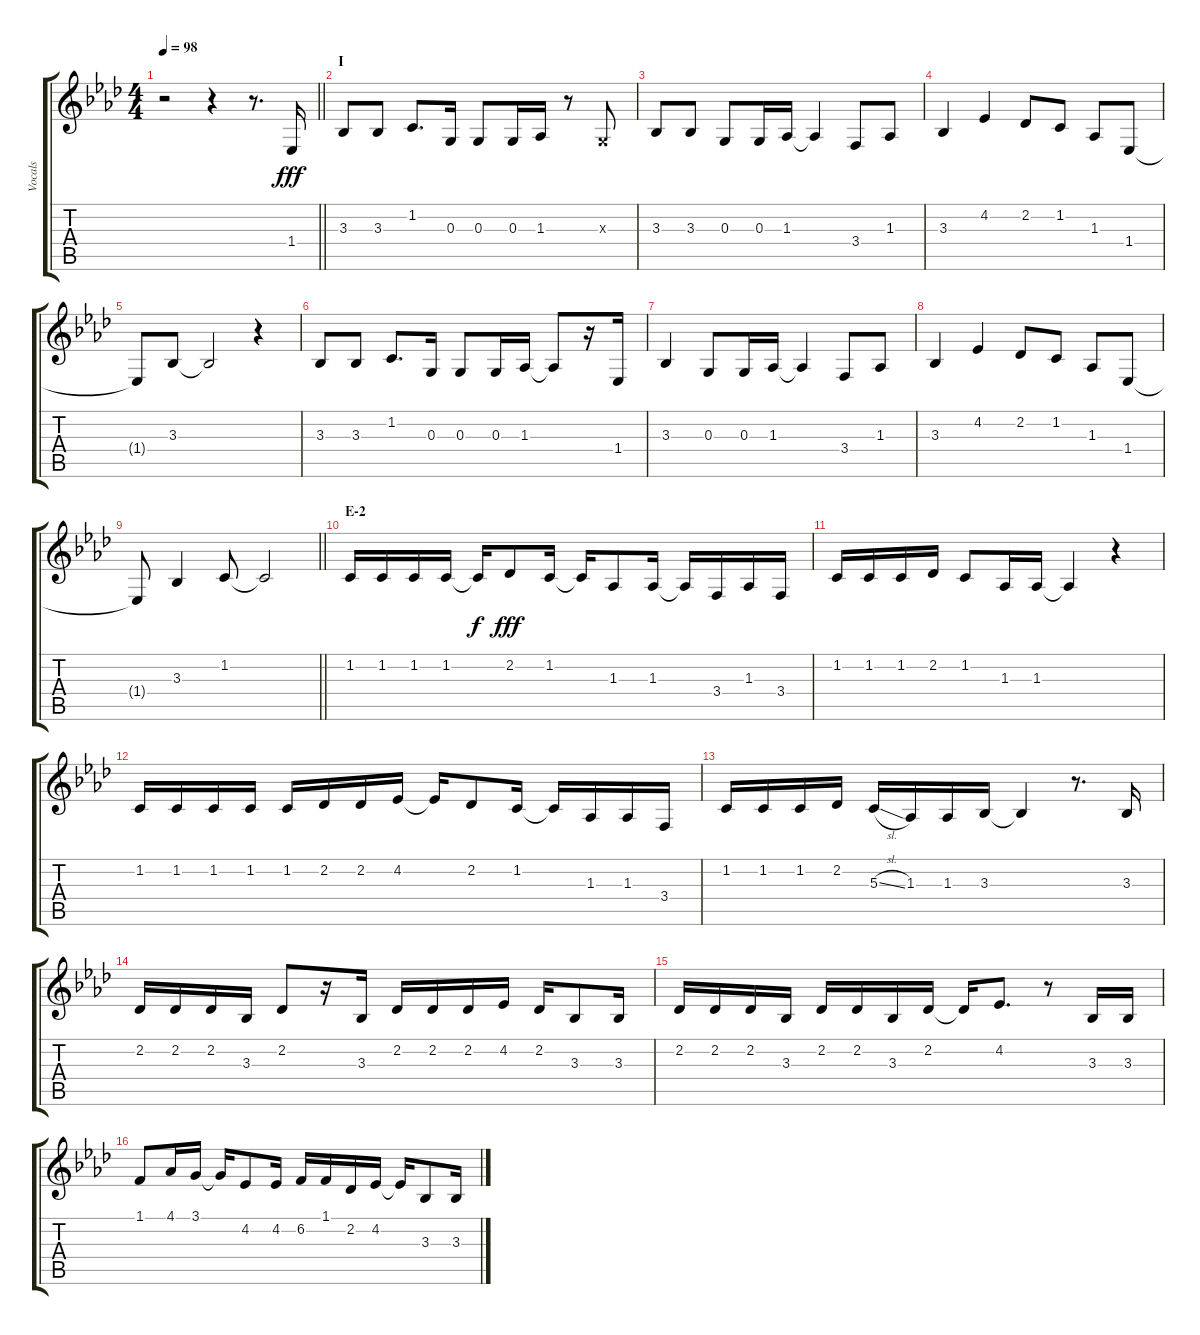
\track ("Vocals" "Vocals") {instrument voiceoohs}
\staff {score tabs}
\tuning (E4 B3 G3 D3 A2 E2) {hide}
\ts (4 4)
\tempo 98
\clef g2
\barLineRight lightlight
\ks ab
r.2{dy fff} r.4 r.8{d} 1.4.16 |
\section ("" "I")
3.3.8 3.3.8 1.2.8{d} 0.3.16 0.3.8 0.3.16 1.3.16 r.8 0.3{x}.8 |
3.3.8 3.3.8 0.3.8 0.3.16 1.3.16 1.3{t}.4 3.4.8 1.3.8 |
3.3.4 4.2.4 2.2.8 1.2.8 1.3.8 1.4.8 |
1.4{t}.8 3.3.8 3.3{t}.2 r.4 |
3.3.8 3.3.8 1.2.8{d} 0.3.16 0.3.8 0.3.16 1.3.16 1.3{t}.8 r.16 1.4.16 |
3.3.4 0.3.8 0.3.16 1.3.16 1.3{t}.4 3.4.8 1.3.8 |
3.3.4 4.2.4 2.2.8 1.2.8 1.3.8 1.4.8 |
\barLineRight lightlight
1.4{t}.8 3.3.4 1.2.8 1.2{t}.2 |
\section ("" "E-2")
1.2.16 1.2.16 1.2.16 1.2.16 1.2{t}.16{dy f} 2.2.8{dy fff} 1.2.16 1.2{t}.16 1.3.8 1.3.16 1.3{t}.16 3.4.16 1.3.16 3.4.16 |
1.2.16 1.2.16 1.2.16 2.2.16 1.2.8 1.3.16 1.3.16 1.3{t}.4 r.4 |
1.2.16 1.2.16 1.2.16 1.2.16 1.2.16 2.2.16 2.2.16 4.2.16 4.2{t}.16 2.2.8 1.2.16 1.2{t}.16 1.3.16 1.3.16 3.4.16 |
1.2.16 1.2.16 1.2.16 2.2.16 5.3{sl}.16 1.3.16 1.3.16 3.3.16 3.3{t}.4 r.8{d} 3.3.16 |
2.2.16 2.2.16 2.2.16 3.3.16 2.2.8 r.16 3.3.16 2.2.16 2.2.16 2.2.16 4.2.16 2.2.16 3.3.8 3.3.16 |
2.2.16 2.2.16 2.2.16 3.3.16 2.2.16 2.2.16 3.3.16 2.2.16 2.2{t}.16 4.2.8{d} r.8 3.3.16 3.3.16 |
1.1.8 4.1.16 3.1.16 3.1{t}.16 4.2.8 4.2.16 6.2.16 1.1.16 2.2.16 4.2.16 4.2{t}.16 3.3.8 3.3.16
